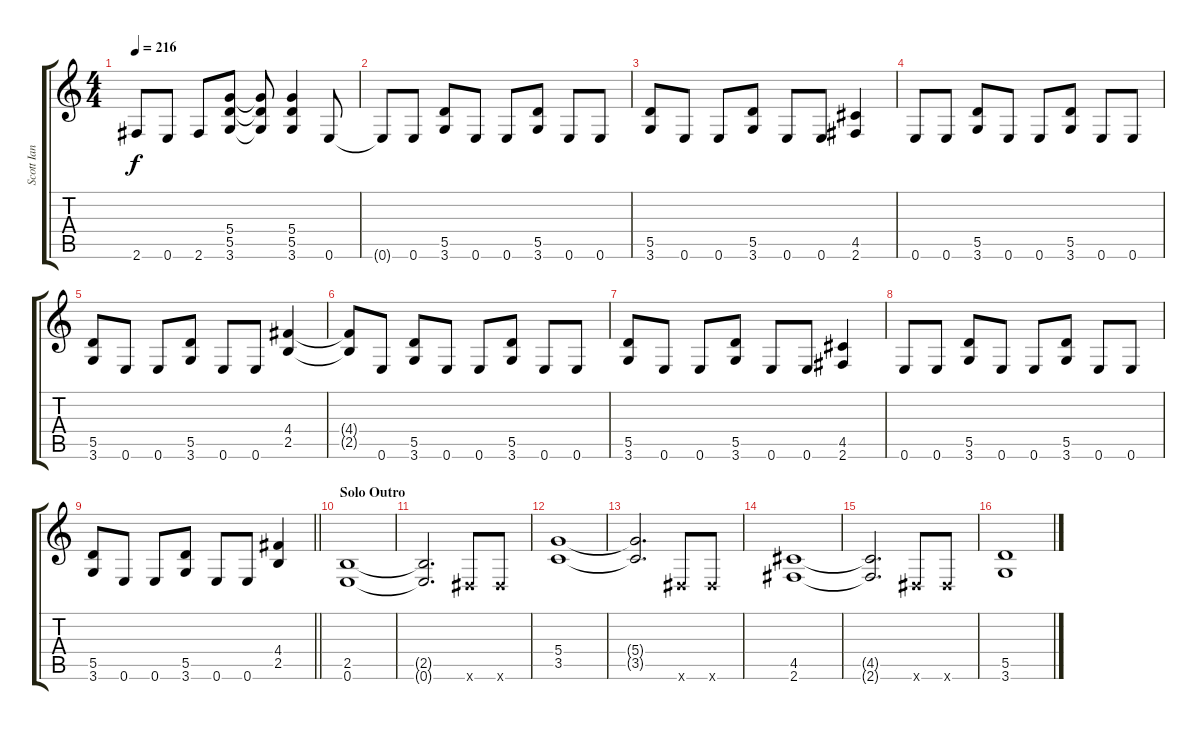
\track ("Scott Ian" "Scott Ian") {instrument distortionguitar}
\staff {score tabs}
\tuning (E4 B3 G3 D3 A2 E2) {hide}
\ts (4 4)
\tempo 216
\clef g2
\ks c
2.6.8{dy f} 0.6.8 2.6.8 (5.4 5.5 3.6).8 (5.4{t} 5.5{t} 3.6{t}).8 (5.4 5.5 3.6).4 0.6.8 |
0.6{t}.8 0.6.8 (5.5 3.6).8 0.6.8 0.6.8 (5.5 3.6).8 0.6.8 0.6.8 |
(5.5 3.6).8 0.6.8 0.6.8 (5.5 3.6).8 0.6.8 0.6.8 (4.5 2.6).4 |
0.6.8 0.6.8 (5.5 3.6).8 0.6.8 0.6.8 (5.5 3.6).8 0.6.8 0.6.8 |
(5.5 3.6).8 0.6.8 0.6.8 (5.5 3.6).8 0.6.8 0.6.8 (4.4 2.5).4 |
(4.4{t} 2.5{t}).8 0.6.8 (5.5 3.6).8 0.6.8 0.6.8 (5.5 3.6).8 0.6.8 0.6.8 |
(5.5 3.6).8 0.6.8 0.6.8 (5.5 3.6).8 0.6.8 0.6.8 (4.5 2.6).4 |
0.6.8 0.6.8 (5.5 3.6).8 0.6.8 0.6.8 (5.5 3.6).8 0.6.8 0.6.8 |
\barLineRight lightlight
(5.5 3.6).8 0.6.8 0.6.8 (5.5 3.6).8 0.6.8 0.6.8 (4.4 2.5).4 |
\section ("" "Solo Outro")
(2.5 0.6).1 |
(2.5{t} 0.6{t}).2{d} -1.6{x}.8 -1.6{x}.8 |
(5.4 3.5).1 |
(5.4{t} 3.5{t}).2{d} -1.6{x}.8 -1.6{x}.8 |
(4.5 2.6).1 |
(4.5{t} 2.6{t}).2{d} -1.6{x}.8 -1.6{x}.8 |
(5.5 3.6).1
